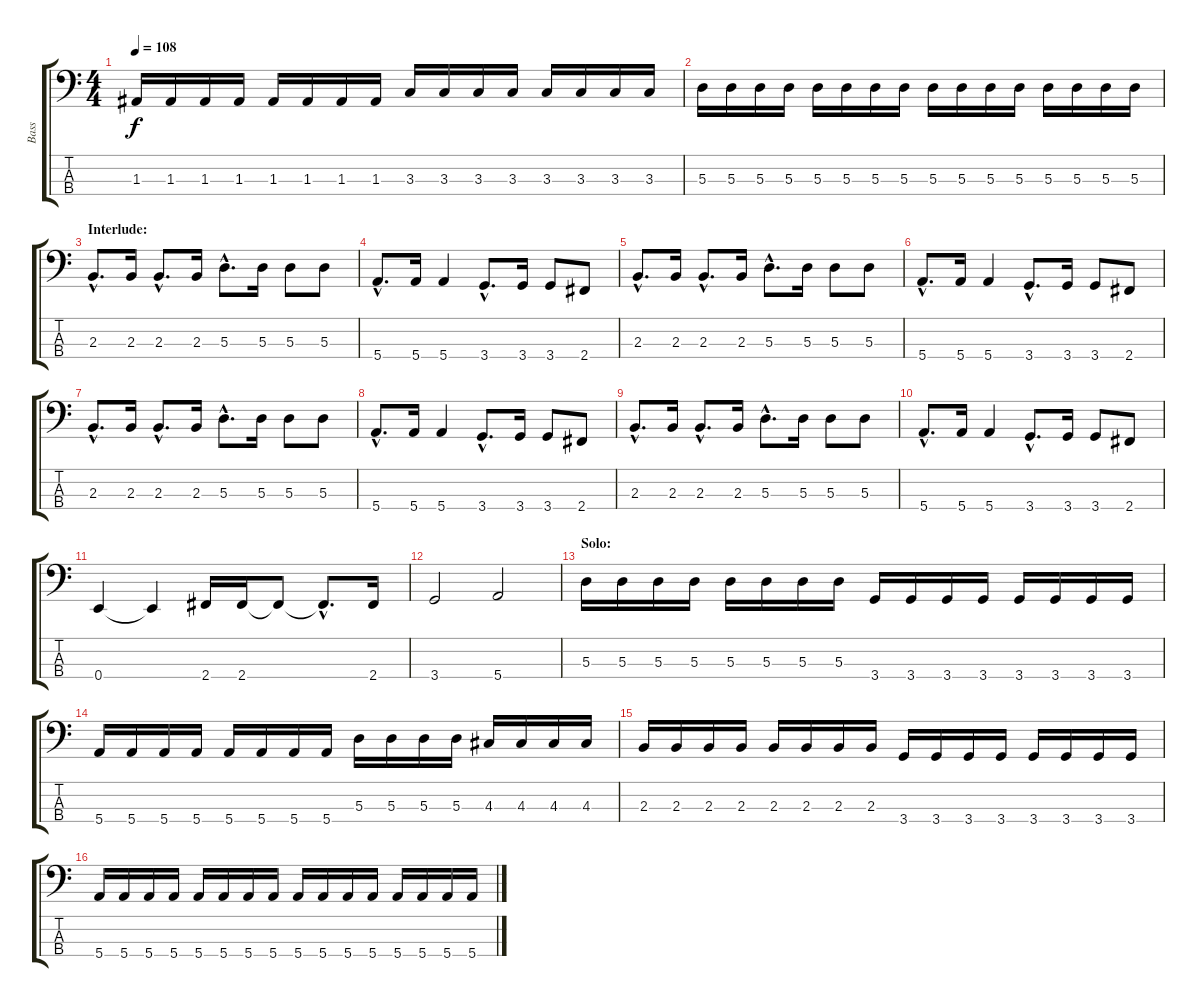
\track ("Bass" "Bass") {instrument electricbassfinger}
\staff {score tabs}
\tuning (G2 D2 A1 E1) {hide}
\ts (4 4)
\tempo 108
\clef f4
\ks c
1.3.16{dy f} 1.3.16 1.3.16 1.3.16 1.3.16 1.3.16 1.3.16 1.3.16 3.3.16 3.3.16 3.3.16 3.3.16 3.3.16 3.3.16 3.3.16 3.3.16 |
5.3.16 5.3.16 5.3.16 5.3.16 5.3.16 5.3.16 5.3.16 5.3.16 5.3.16 5.3.16 5.3.16 5.3.16 5.3.16 5.3.16 5.3.16 5.3.16 |
\section ("" "Interlude:")
2.3{hac}.8{d} 2.3.16 2.3{hac}.8{d} 2.3.16 5.3{hac}.8{d} 5.3.16 5.3.8 5.3.8 |
5.4{hac}.8{d} 5.4.16 5.4.4 3.4{hac}.8{d} 3.4.16 3.4.8 2.4.8 |
2.3{hac}.8{d} 2.3.16 2.3{hac}.8{d} 2.3.16 5.3{hac}.8{d} 5.3.16 5.3.8 5.3.8 |
5.4{hac}.8{d} 5.4.16 5.4.4 3.4{hac}.8{d} 3.4.16 3.4.8 2.4.8 |
2.3{hac}.8{d} 2.3.16 2.3{hac}.8{d} 2.3.16 5.3{hac}.8{d} 5.3.16 5.3.8 5.3.8 |
5.4{hac}.8{d} 5.4.16 5.4.4 3.4{hac}.8{d} 3.4.16 3.4.8 2.4.8 |
2.3{hac}.8{d} 2.3.16 2.3{hac}.8{d} 2.3.16 5.3{hac}.8{d} 5.3.16 5.3.8 5.3.8 |
5.4{hac}.8{d} 5.4.16 5.4.4 3.4{hac}.8{d} 3.4.16 3.4.8 2.4.8 |
0.4.4 0.4{t}.4 2.4.16 2.4.16 2.4{t}.8 2.4{hac t}.8{d} 2.4.16 |
3.4.2 5.4.2 |
\section ("" "Solo:")
5.3.16 5.3.16 5.3.16 5.3.16 5.3.16 5.3.16 5.3.16 5.3.16 3.4.16 3.4.16 3.4.16 3.4.16 3.4.16 3.4.16 3.4.16 3.4.16 |
5.4.16 5.4.16 5.4.16 5.4.16 5.4.16 5.4.16 5.4.16 5.4.16 5.3.16 5.3.16 5.3.16 5.3.16 4.3.16 4.3.16 4.3.16 4.3.16 |
2.3.16 2.3.16 2.3.16 2.3.16 2.3.16 2.3.16 2.3.16 2.3.16 3.4.16 3.4.16 3.4.16 3.4.16 3.4.16 3.4.16 3.4.16 3.4.16 |
5.4.16 5.4.16 5.4.16 5.4.16 5.4.16 5.4.16 5.4.16 5.4.16 5.4.16 5.4.16 5.4.16 5.4.16 5.4.16 5.4.16 5.4.16 5.4.16
